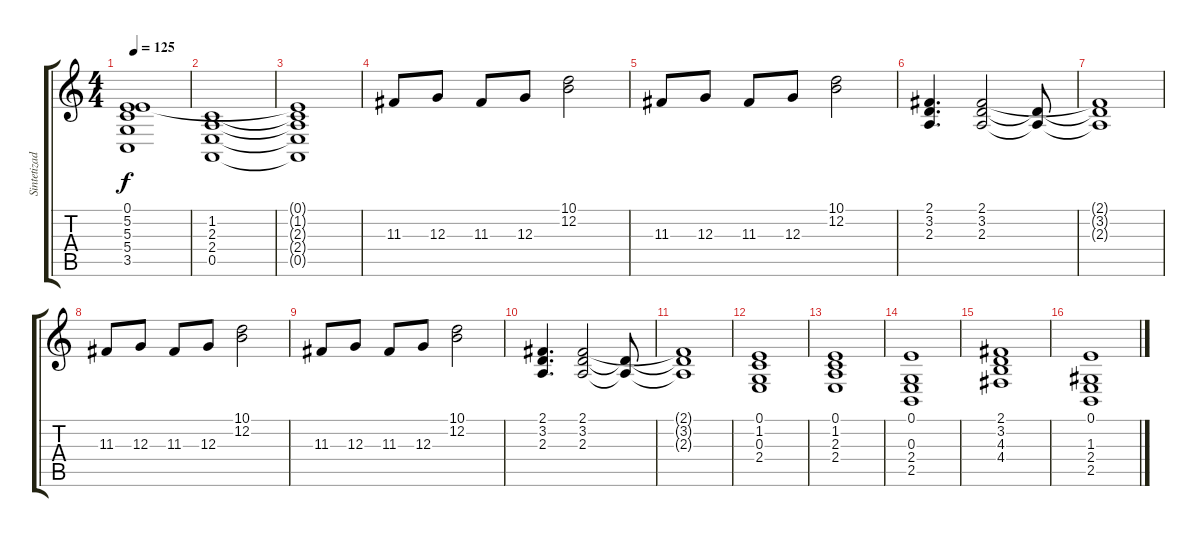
\track ("Sintetizador" "Sintetizad") {instrument stringensemble1}
\staff {score tabs}
\tuning (E4 B3 G3 D3 A2 E2) {hide}
\ts (4 4)
\tempo 125
\clef g2
\ks c
(0.1{t} 5.2{t} 5.3{t} 5.4{t} 3.5{t}).1{dy f} |
(1.2 2.3 2.4 0.5).1 |
(0.1{t} 1.2{t} 2.3{t} 2.4{t} 0.5{t}).1 |
11.3.8 12.3.8 11.3.8 12.3.8 (10.1 12.2).2 |
11.3.8 12.3.8 11.3.8 12.3.8 (10.1 12.2).2 |
(2.1 3.2 2.3).4{d} (2.1 3.2 2.3).2 (3.2{t} 2.3{t}).8 |
(2.1{t} 3.2{t} 2.3{t}).1 |
11.3.8 12.3.8 11.3.8 12.3.8 (10.1 12.2).2 |
11.3.8 12.3.8 11.3.8 12.3.8 (10.1 12.2).2 |
(2.1 3.2 2.3).4{d} (2.1 3.2 2.3).2 (3.2{t} 2.3{t}).8 |
(2.1{t} 3.2{t} 2.3{t}).1 |
(0.1 1.2 0.3 2.4).1 |
(0.1 1.2 2.3 2.4).1 |
(0.1 0.3 2.4 2.5).1 |
(2.1 3.2 4.3 4.4).1 |
(0.1 1.3 2.4 2.5).1
